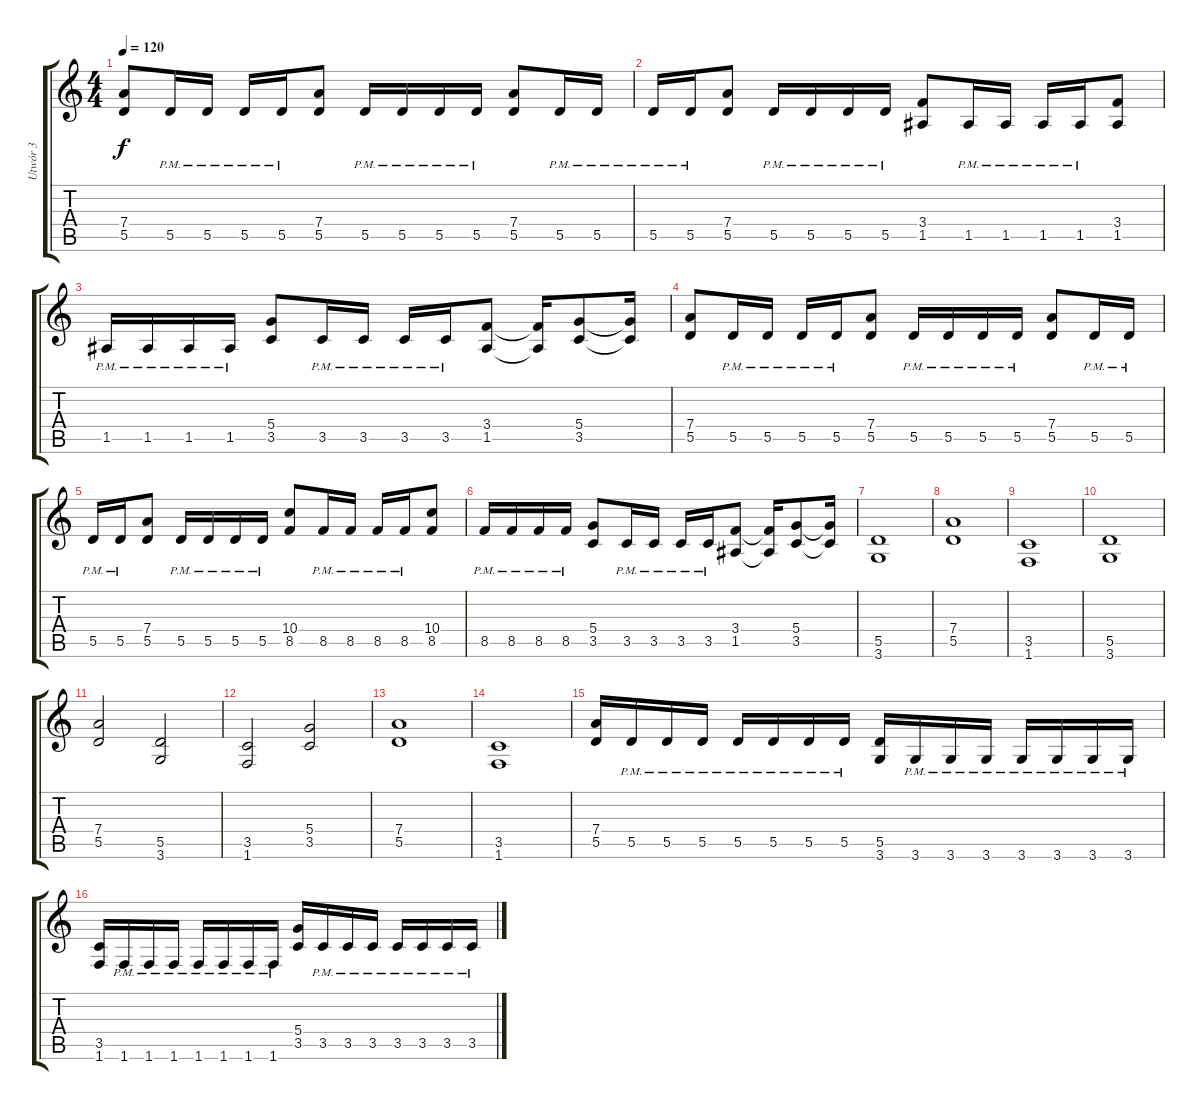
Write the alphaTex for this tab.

\track ("Utwór 3" "Utwór 3") {instrument distortionguitar}
\staff {score tabs}
\tuning (E4 B3 G3 D3 A2 E2) {hide}
\ts (4 4)
\tempo 120
\clef g2
\ks c
(7.4 5.5).8{dy f} 5.5{pm}.16 5.5{pm}.16 5.5{pm}.16 5.5{pm}.16 (7.4 5.5).8 5.5{pm}.16 5.5{pm}.16 5.5{pm}.16 5.5{pm}.16 (7.4 5.5).8 5.5{pm}.16 5.5{pm}.16 |
5.5{pm}.16 5.5{pm}.16 (7.4 5.5).8 5.5{pm}.16 5.5{pm}.16 5.5{pm}.16 5.5{pm}.16 (3.4 1.5).8 1.5{pm}.16 1.5{pm}.16 1.5{pm}.16 1.5{pm}.16 (3.4 1.5).8 |
1.5{pm}.16 1.5{pm}.16 1.5{pm}.16 1.5{pm}.16 (5.4 3.5).8 3.5{pm}.16 3.5{pm}.16 3.5{pm}.16 3.5{pm}.16 (3.4 1.5).8 (3.4{t} 1.5{t}).16 (5.4 3.5).8 (5.4{t} 3.5{t}).16 |
(7.4 5.5).8 5.5{pm}.16 5.5{pm}.16 5.5{pm}.16 5.5{pm}.16 (7.4 5.5).8 5.5{pm}.16 5.5{pm}.16 5.5{pm}.16 5.5{pm}.16 (7.4 5.5).8 5.5{pm}.16 5.5{pm}.16 |
5.5{pm}.16 5.5{pm}.16 (7.4 5.5).8 5.5{pm}.16 5.5{pm}.16 5.5{pm}.16 5.5{pm}.16 (10.4 8.5).8 8.5{pm}.16 8.5{pm}.16 8.5{pm}.16 8.5{pm}.16 (10.4 8.5).8 |
8.5{pm}.16 8.5{pm}.16 8.5{pm}.16 8.5{pm}.16 (5.4 3.5).8 3.5{pm}.16 3.5{pm}.16 3.5{pm}.16 3.5{pm}.16 (3.4 1.5).8 (3.4{t} 1.5{t}).16 (5.4 3.5).8 (5.4{t} 3.5{t}).16 |
(5.5 3.6).1 |
(7.4 5.5).1 |
(3.5 1.6).1 |
(5.5 3.6).1 |
(7.4 5.5).2 (5.5 3.6).2 |
(3.5 1.6).2 (5.4 3.5).2 |
(7.4 5.5).1 |
(3.5 1.6).1 |
(7.4 5.5).16 5.5{pm}.16 5.5{pm}.16 5.5{pm}.16 5.5{pm}.16 5.5{pm}.16 5.5{pm}.16 5.5{pm}.16 (5.5 3.6).16 3.6{pm}.16 3.6{pm}.16 3.6{pm}.16 3.6{pm}.16 3.6{pm}.16 3.6{pm}.16 3.6{pm}.16 |
(3.5 1.6).16 1.6{pm}.16 1.6{pm}.16 1.6{pm}.16 1.6{pm}.16 1.6{pm}.16 1.6{pm}.16 1.6{pm}.16 (5.4 3.5).16 3.5{pm}.16 3.5{pm}.16 3.5{pm}.16 3.5{pm}.16 3.5{pm}.16 3.5{pm}.16 3.5{pm}.16
